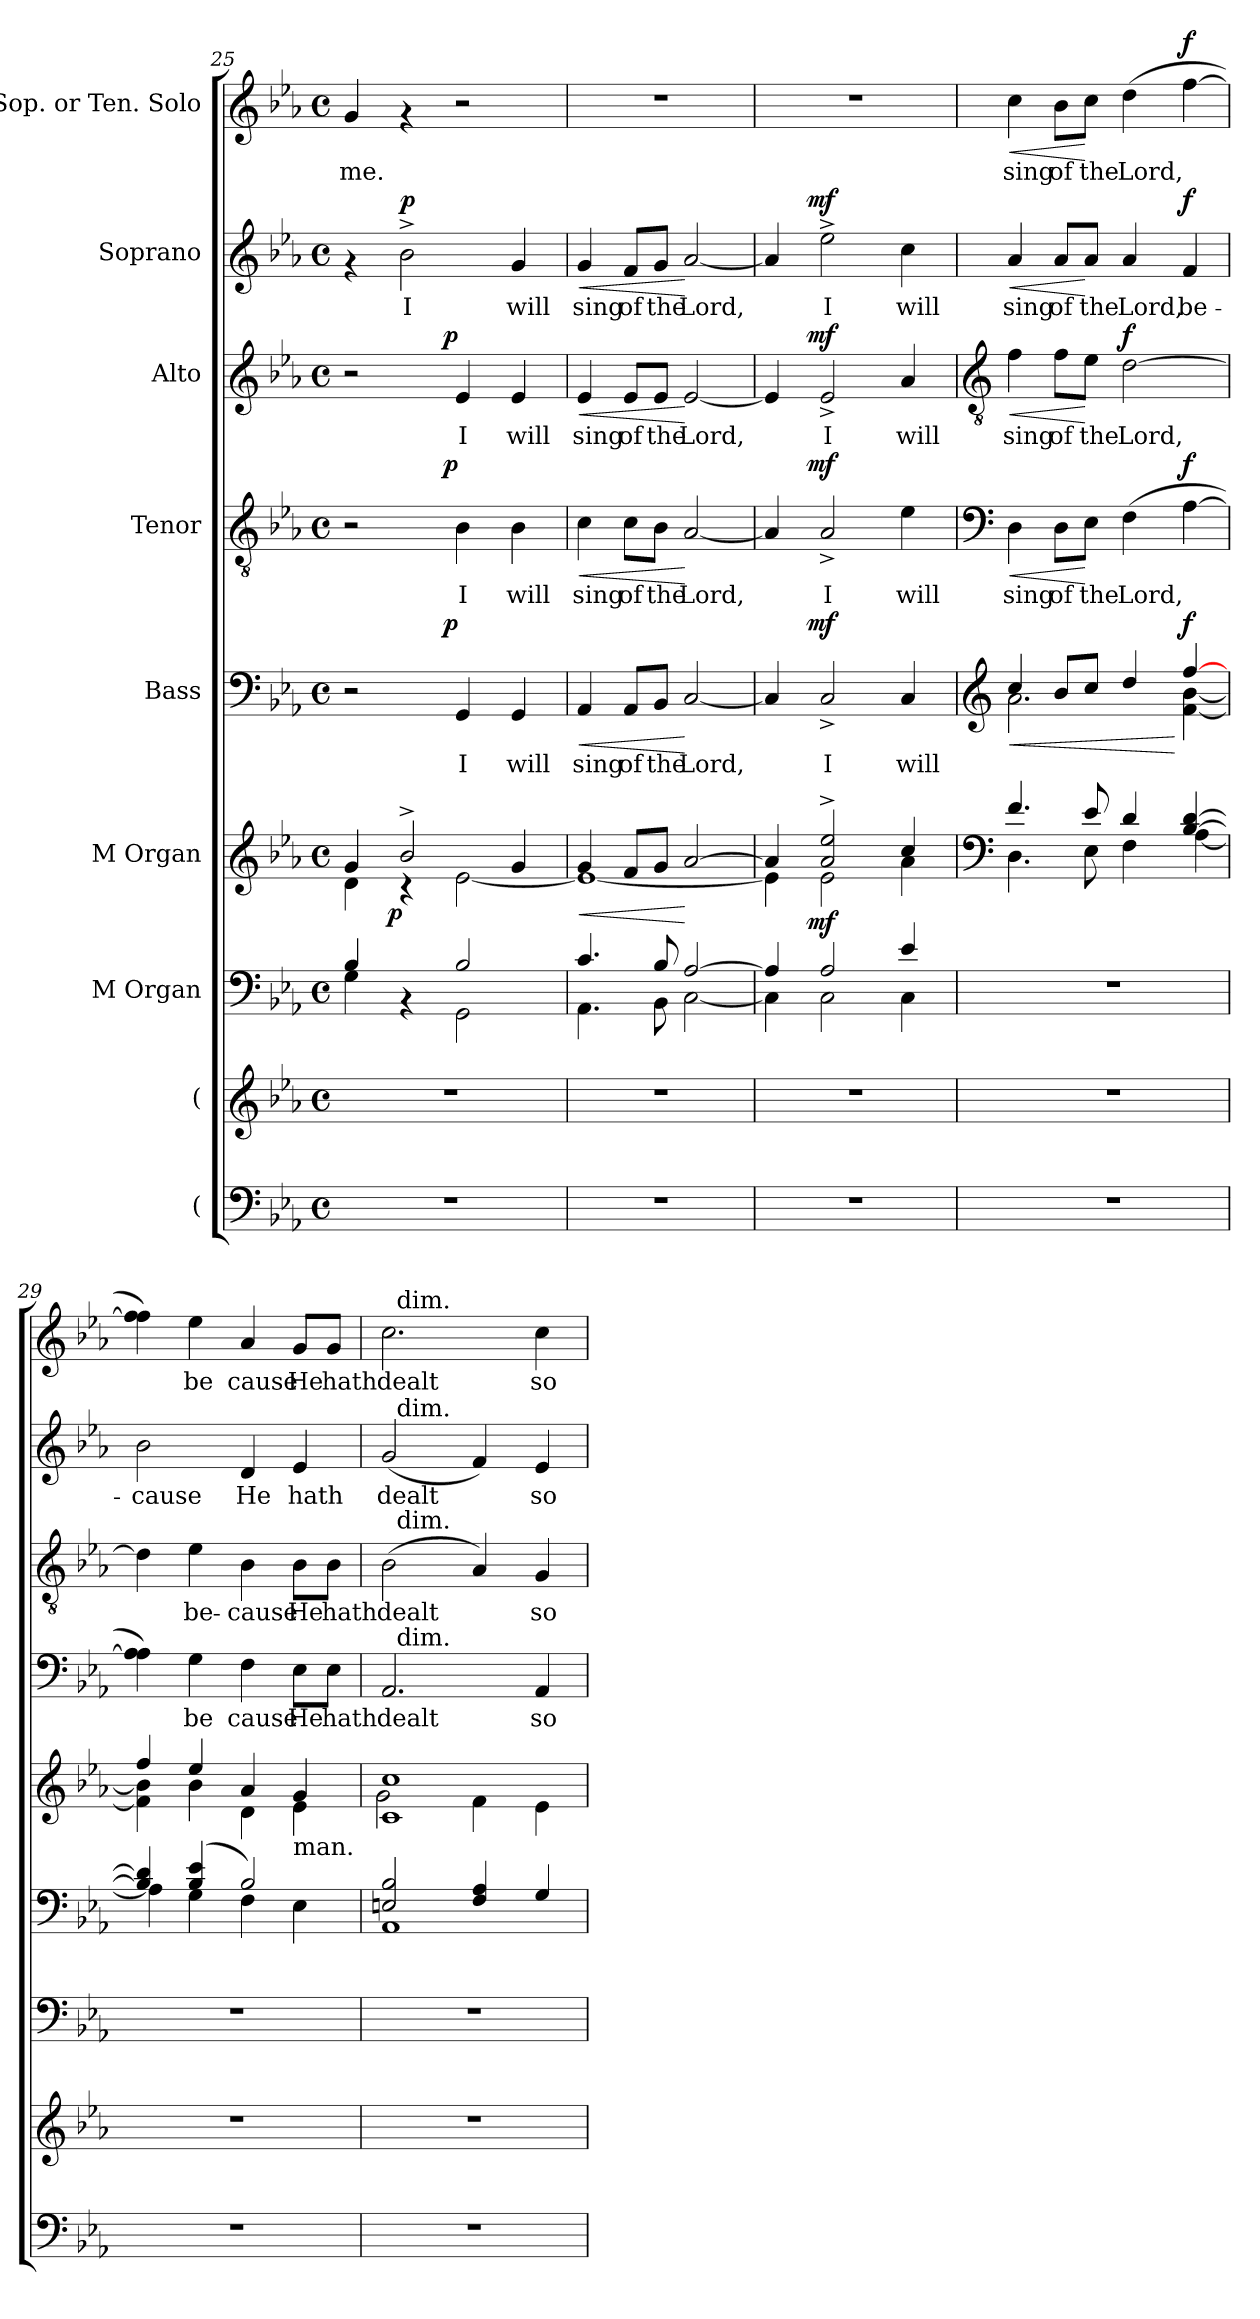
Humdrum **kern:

**kern	**kern	**kern	**dynam	**kern	**dynam	**kern	**text	**dynam	**kern	**text	**dynam	**kern	**text	**dynam	**kern	**text	**dynam	**kern	**text	**dynam
*part9	*part8	*part7	*part7	*part6	*part6	*part5	*part5	*part5	*part4	*part4	*part4	*part3	*part3	*part3	*part2	*part2	*part2	*part1	*part1	*part1
*staff9	*staff8	*staff7	*staff7	*staff6	*staff6	*staff5	*staff5	*staff5	*staff4	*staff4	*staff4	*staff3	*staff3	*staff3	*staff2	*staff2	*staff2	*staff1	*staff1	*staff1
*I"(	*I"(	*I"M Organ	*	*I"M Organ	*	*I"Bass	*	*	*I"Tenor	*	*	*I"Alto	*	*	*I"Soprano	*	*	*I"Sop. or Ten. Solo	*	*
*clefF4	*clefG2	*clefF4	*	*clefG2	*	*clefF4	*	*	*clefGv2	*	*	*clefG2	*	*	*clefG2	*	*	*clefG2	*	*
*k[b-e-a-]	*k[b-e-a-]	*k[b-e-a-]	*	*k[b-e-a-]	*	*k[b-e-a-]	*	*	*k[b-e-a-]	*	*	*k[b-e-a-]	*	*	*k[b-e-a-]	*	*	*k[b-e-a-]	*	*
*E-:	*E-:	*E-:	*	*E-:	*	*E-:	*	*	*E-:	*	*	*E-:	*	*	*E-:	*	*	*E-:	*	*
*M4/4	*M4/4	*M4/4	*	*M4/4	*	*M4/4	*	*	*M4/4	*	*	*M4/4	*	*	*M4/4	*	*	*M4/4	*	*
*met(c)	*met(c)	*met(c)	*	*met(c)	*	*met(c)	*	*	*met(c)	*	*	*met(c)	*	*	*met(c)	*	*	*met(c)	*	*
=25	=25	=25	=25	=25	=25	=25	=25	=25	=25	=25	=25	=25	=25	=25	=25	=25	=25	=25	=25	=25
*	*	*^	*	*^	*	*	*	*	*	*	*	*	*	*	*	*	*	*	*	*
!	!	!	!	!	!	!	!	!	!	!	!	!	!	!	!	!	!	!	!	!	!LO:LY:b	!
*	*	*	*	*	*	*^	*	*^	*	*	*^	*	*	*^	*	*	*	*	*	*	*	*
1r	1r	4B-/	4G\	.	4g/	4d\	8..ryy	.	2r	4...ryy	.	.	2r	4...ryy	.	.	2r	4...ryy	.	.	4rf	.	.	4g/	me.	.
!	!	!	!	!	!	!	!	!LO:DY:b	!	!	!	!	!	!	!	!	!	!	!	!	!	!	!	!	!	!
.	.	.	.	.	.	.	2ryy	p	.	.	.	.	.	.	.	.	.	.	.	.	.	.	.	.	.	.
!	!	!	!	!	!	!	!	!	!	!	!	!	!	!	!	!	!	!	!	!	!	!LO:LY:b	!LO:DY:a	!	!	!
.	.	4rAA	4ryy	.	2b-^>/	4rB	.	.	.	.	.	.	.	.	.	.	.	.	.	.	2b-^>\	I	p	4rf	.	.
!	!	!	!	!	!	!	!	!	!	!	!	!LO:DY:a	!	!	!	!LO:DY:a	!	!	!	!LO:DY:a	!	!	!	!	!	!
.	.	.	.	.	.	.	.	.	.	2ryy	.	p	.	2ryy	.	p	.	2ryy	.	p	.	.	.	.	.	.
!	!	!	!	!	!	!	!	!	!	!	!LO:LY:b	!	!	!	!LO:LY:b	!	!	!	!LO:LY:b	!	!	!	!	!	!	!
.	.	2B-/	2GG\	.	.	[<2e-\	.	.	4GG/	.	I	.	4B-\	.	I	.	4e-/	.	I	.	.	.	.	2r	.	.
.	.	.	.	.	.	.	4ryy	.	.	.	.	.	.	.	.	.	.	.	.	.	.	.	.	.	.	.
!	!	!	!	!	!	!	!	!	!	!	!LO:LY:b	!	!	!	!LO:LY:b	!	!	!	!LO:LY:b	!	!	!LO:LY:b	!	!	!	!
.	.	.	.	.	4g/	.	.	.	4GG/	.	will	.	4B-\	.	will	.	4e-/	.	will	.	4g/	will	.	.	.	.
.	.	.	.	.	.	.	32ryy	.	.	32ryy	.	.	.	32ryy	.	.	.	32ryy	.	.	.	.	.	.	.	.
=26	=26	=26	=26	=26	=26	=26	=26	=26	=26	=26	=26	=26	=26	=26	=26	=26	=26	=26	=26	=26	=26	=26	=26	=26	=26	=26
!	!	!	!	!	!	!	!	!LO:HP:b	!	!	!LO:LY:b	!LO:HP:b	!	!	!LO:LY:b	!LO:HP:b	!	!	!LO:LY:b	!LO:HP:b	!	!LO:LY:b	!LO:HP:b	!	!	!
*	*	*	*	*	*	*v	*v	*	*	*	*	*	*v	*v	*	*	*v	*v	*	*	*	*	*	*	*	*
*	*	*	*	*	*	*	*	*v	*v	*	*	*	*	*	*	*	*	*	*	*	*	*	*
1r	1r	4.c/	4.AA-\	.	4g/	1e-_	<	4AA-/	sing	<	4c\	sing	<	4e-/	sing	<	4g/	sing	<	1r	.	.
!	!	!	!	!	!	!	!	!	!LO:LY:b	!	!	!LO:LY:b	!	!	!LO:LY:b	!	!	!LO:LY:b	!	!	!	!
.	.	.	.	.	8f/L	.	.	8AA-/L	of	.	8c\L	of	.	8e-/L	of	.	8f/L	of	.	.	.	.
!	!	!	!	!	!	!	!	!	!LO:LY:b	!	!	!LO:LY:b	!	!	!LO:LY:b	!	!	!LO:LY:b	!	!	!	!
.	.	8B-/	8BB-\	.	8g/J	.	.	8BB-/J	the	.	8B-\J	the	.	8e-/J	the	.	8g/J	the	.	.	.	.
!	!	!	!	!	!	!	!	!	!LO:LY:b	!	!	!LO:LY:b	!	!	!LO:LY:b	!	!	!LO:LY:b	!	!	!	!
.	.	[>2A-/	[<2C\	.	[>2a-/	.	[	[<2C/	Lord,	[	[<2A-/	Lord,	[	[<2e-/	Lord,	[	[<2a-/	Lord,	[	.	.	.
=27	=27	=27	=27	=27	=27	=27	=27	=27	=27	=27	=27	=27	=27	=27	=27	=27	=27	=27	=27	=27	=27	=27
*	*	*	*^	*	*	*	*	*^	*	*	*^	*	*	*^	*	*	*^	*	*	*	*	*
1r	1r	4A-/]	4C\]	8..ryy	.	4a-/]	4e-\]	.	4C/]	8..ryy	.	.	4A-/]	8..ryy	.	.	4e-/]	8..ryy	.	.	4a-/]	8..ryy	.	.	1r	.	.
!	!	!	!	!	!LO:DY:a	!	!	!	!	!	!	!LO:DY:a	!	!	!	!LO:DY:a	!	!	!	!LO:DY:a	!	!	!	!LO:DY:a	!	!	!
.	.	.	.	2ryy	mf	.	.	.	.	2ryy	.	mf	.	2ryy	.	mf	.	2ryy	.	mf	.	2ryy	.	mf	.	.	.
!	!	!	!	!	!	!	!	!	!	!	!LO:LY:b	!	!	!	!LO:LY:b	!	!	!	!LO:LY:b	!	!	!	!LO:LY:b	!	!	!	!
.	.	2A-/	2C\	.	.	2a-/^> 2ee-/^>	2e-\	.	2C^</	.	I	.	2A-^</	.	I	.	2e-^</	.	I	.	2ee-^>\	.	I	.	.	.	.
.	.	.	.	4ryy	.	.	.	.	.	4ryy	.	.	.	4ryy	.	.	.	4ryy	.	.	.	4ryy	.	.	.	.	.
!	!	!	!	!	!	!	!	!	!	!	!LO:LY:b	!	!	!	!LO:LY:b	!	!	!	!LO:LY:b	!	!	!	!LO:LY:b	!	!	!	!
.	.	4e-/	4C\	.	.	4cc/	4a-\	.	4C/	.	will	.	4e-\	.	will	.	4a-/	.	will	.	4cc\	.	will	.	.	.	.
.	.	.	.	32ryy	.	.	.	.	.	32ryy	.	.	.	32ryy	.	.	.	32ryy	.	.	.	32ryy	.	.	.	.	.
*	*	*	*	*	*	*	*	*	*v	*v	*	*	*	*	*	*	*v	*v	*	*	*v	*v	*	*	*	*	*
*	*	*v	*v	*v	*	*	*	*	*	*	*	*v	*v	*	*	*	*	*	*	*	*	*	*	*
!!LO:PB:g=z
=28	=28	=28	=28	=28	=28	=28	=28	=28	=28	=28	=28	=28	=28	=28	=28	=28	=28	=28	=28	=28	=28
*	*	*	*	*clefF4	*	*	*clefG2	*	*	*clefF4	*	*	*clefGv2	*	*	*	*	*	*	*	*
*	*	*^	*	*	*	*	*^	*	*	*^	*	*	*^	*	*	*^	*	*	*	*	*
*	*	*	*^	*	*	*	*	*	*	*	*	*	*	*	*	*	*	*	*	*	*	*	*	*	*	*
!	!	!	!	!	!	!	!	!	!	!	!	!LO:HP:b	!	!	!LO:LY:b	!LO:HP:b	!	!	!LO:LY:b	!LO:HP:b	!	!	!LO:LY:b	!LO:HP:b	!	!LO:LY:b	!LO:HP:b
*	*	*	*	*	*	*	*	*	*	*	*	*	*v	*v	*	*	*	*	*	*	*v	*v	*	*	*	*	*
*	*	*v	*v	*v	*	*	*	*	*	*^	*	*	*	*	*	*v	*v	*	*	*	*	*	*	*	*
1r	1r	1r	.	4.f/	4.D\	.	4ryy	2.a-\	4cc/	.	<	4D\	sing	<	4f\	sing	<	4a-/	sing	<	4cc\	sing	<
!	!	!	!	!	!	!	!	!	!	!	!	!	!LO:LY:b	!	!	!LO:LY:b	!	!	!LO:LY:b	!	!	!LO:LY:b	!
.	.	.	.	.	.	.	8ryy	.	8b-/L	.	.	8D\L	of	.	8f\L	of	.	8a-/L	of	.	8b-\L	of	.
!	!	!	!	!	!	!	!	!	!	!	!	!	!LO:LY:b	!	!	!LO:LY:b	!	!	!LO:LY:b	!	!	!LO:LY:b	!
.	.	.	.	8e-/	8E-\	.	32ryy	.	8cc/J	.	.	8E-\J	the	[	8e-\J	the	[	8a-/J	the	[	8cc\J	the	[
.	.	.	.	.	.	.	4ryy	.	.	.	.	.	.	.	.	.	.	.	.	.	.	.	.
!	!	!	!	!	!	!	!	!	!	!	!	!	!LO:LY:b	!	!	!LO:LY:b	!LO:DY:a	!	!LO:LY:b	!	!	!LO:LY:b	!
.	.	.	.	4d/	4F\	.	.	.	4dd/	.	.	(>4F\	Lord,	.	[>2d\	Lord,	f	4a-/	Lord,	.	(>4dd\	Lord,	.
.	.	.	.	.	.	.	16.ryy	.	.	.	.	.	.	.	.	.	.	.	.	.	.	.	.
!	!	!	!	!	!	!	!	!	!	!	!LO:DY:n=1:b	!	!	!LO:DY:a	!	!	!	!	!LO:LY:b	!LO:DY:a	!	!	!LO:DY:a
.	.	.	.	[>4B-/ [>4d/	[<4A-\	.	4ryy	[<4f\ [<4b-\	[>4ff/	.	[ f	[>4A-\	.	f	.	.	.	4f/	be-	f	[>4ff\	.	f
=29	=29	=29	=29	=29	=29	=29	=29	=29	=29	=29	=29	=29	=29	=29	=29	=29	=29	=29	=29	=29	=29	=29	=29
!	!	!	!	!	!	!	!	!	!	!	!	!	!	!	!	!	!	!	!LO:LY:b	!	!	!	!
*	*	*	*	*	*	*	*	*v	*v	*	*	*	*	*	*	*	*	*	*	*	*	*	*
1r	1r	1r	.	4B-/] 4d/]	4A-\]	.	4ff/	4f\] 4b-\]	.	.	4A-\] 4A-\)	.	.	4d\]	.	.	2b-\	-cause	.	4ff\] 4ff\)	.	.
!	!	!	!	!	!	!	!	!	!	!	!	!LO:LY:b	!	!	!LO:LY:b	!	!	!	!	!	!LO:LY:b	!
.	.	.	.	(<4B-/ 4e-/	4G\	.	4ee-/	4b-\	.	.	4G\	be	.	4e-\	be-	.	.	.	.	4ee-\	be	.
!	!	!	!	!	!	!	!	!	!	!	!	!LO:LY:b	!	!	!LO:LY:b	!	!	!LO:LY:b	!	!	!LO:LY:b	!
.	.	.	.	2B-/)	4F\	.	4a-/	4d\	.	.	4F\	cause	.	4B-\	-cause	.	4d/	He	.	4a-/	cause	.
!	!	!	!	!	!	!	!LO:TX:b:t=man.	!	!	!	!	!	!	!	!	!	!	!	!	!	!	!
!	!	!	!	!	!	!	!	!	!	!	!	!LO:LY:b	!	!	!LO:LY:b	!	!	!LO:LY:b	!	!	!LO:LY:b	!
.	.	.	.	.	4E-\	.	4g/	4e-\	.	.	8E-\L	He	.	8B-\L	He	.	4e-/	hath	.	8g/L	He	.
!	!	!	!	!	!	!	!	!	!	!	!	!LO:LY:b	!	!	!LO:LY:b	!	!	!	!	!	!LO:LY:b	!
.	.	.	.	.	.	.	.	.	.	.	8E-\J	hath	.	8B-\J	hath	.	.	.	.	8g/J	hath	.
=30	=30	=30	=30	=30	=30	=30	=30	=30	=30	=30	=30	=30	=30	=30	=30	=30	=30	=30	=30	=30	=30	=30
!	!	!	!	!	!	!	!	!	!	!	!	!LO:LY:b	!	!	!LO:LY:b	!	!	!LO:LY:b	!	!	!LO:LY:b	!
*	*	*	*	*	*	*	*	*	*	*	*^	*	*	*^	*	*	*^	*	*	*^	*	*
1r	1r	1r	.	2En/ 2B-/	1AA-	.	1c 1cc	2g\	.	.	2.AA-/	32ryy	dealt	.	(>2B-\	32ryy	dealt	.	(<2g/	32ryy	dealt	.	2.cc\	32ryy	dealt	.
!	!	!	!	!	!	!	!	!	!	!	!	!	!	!	!	!	!	!	!	!	!	!	!	!LO:TX:a:t=dim.	!	!
!	!	!	!	!	!	!	!	!	!	!	!	!	!	!	!	!	!	!	!	!LO:TX:a:t=dim.	!	!	!	!	!	!
!	!	!	!	!	!	!	!	!	!	!	!	!	!	!	!	!LO:TX:a:t=dim.	!	!	!	!	!	!	!	!	!	!
!	!	!	!	!	!	!	!	!	!	!	!	!LO:TX:a:t=dim.	!	!	!	!	!	!	!	!	!	!	!	!	!	!
.	.	.	.	.	.	.	.	.	.	.	.	2ryy	.	.	.	2ryy	.	.	.	2ryy	.	.	.	2ryy	.	.
.	.	.	.	4F/ 4A-/	.	.	.	4f\	.	.	.	.	.	.	4A-/)	.	.	.	4f/)	.	.	.	.	.	.	.
.	.	.	.	.	.	.	.	.	.	.	.	4...ryy	.	.	.	4...ryy	.	.	.	4...ryy	.	.	.	4...ryy	.	.
!	!	!	!	!	!	!	!	!	!	!	!	!	!LO:LY:b	!	!	!	!LO:LY:b	!	!	!	!LO:LY:b	!	!	!	!LO:LY:b	!
.	.	.	.	4G/	.	.	.	4e-\	.	.	4AA-/	.	so	.	4G/	.	so	.	4e-/	.	so	.	4cc\	.	so	.
*	*	*	*	*v	*v	*	*	*	*	*	*v	*v	*	*	*v	*v	*	*	*v	*v	*	*	*v	*v	*	*
*	*	*	*	*	*	*v	*v	*	*	*	*	*	*	*	*	*	*	*	*	*	*
=	=	=	=	=	=	=	=	=	=	=	=	=	=	=	=	=	=	=	=	=
*-	*-	*-	*-	*-	*-	*-	*-	*-	*-	*-	*-	*-	*-	*-	*-	*-	*-	*-	*-	*-
